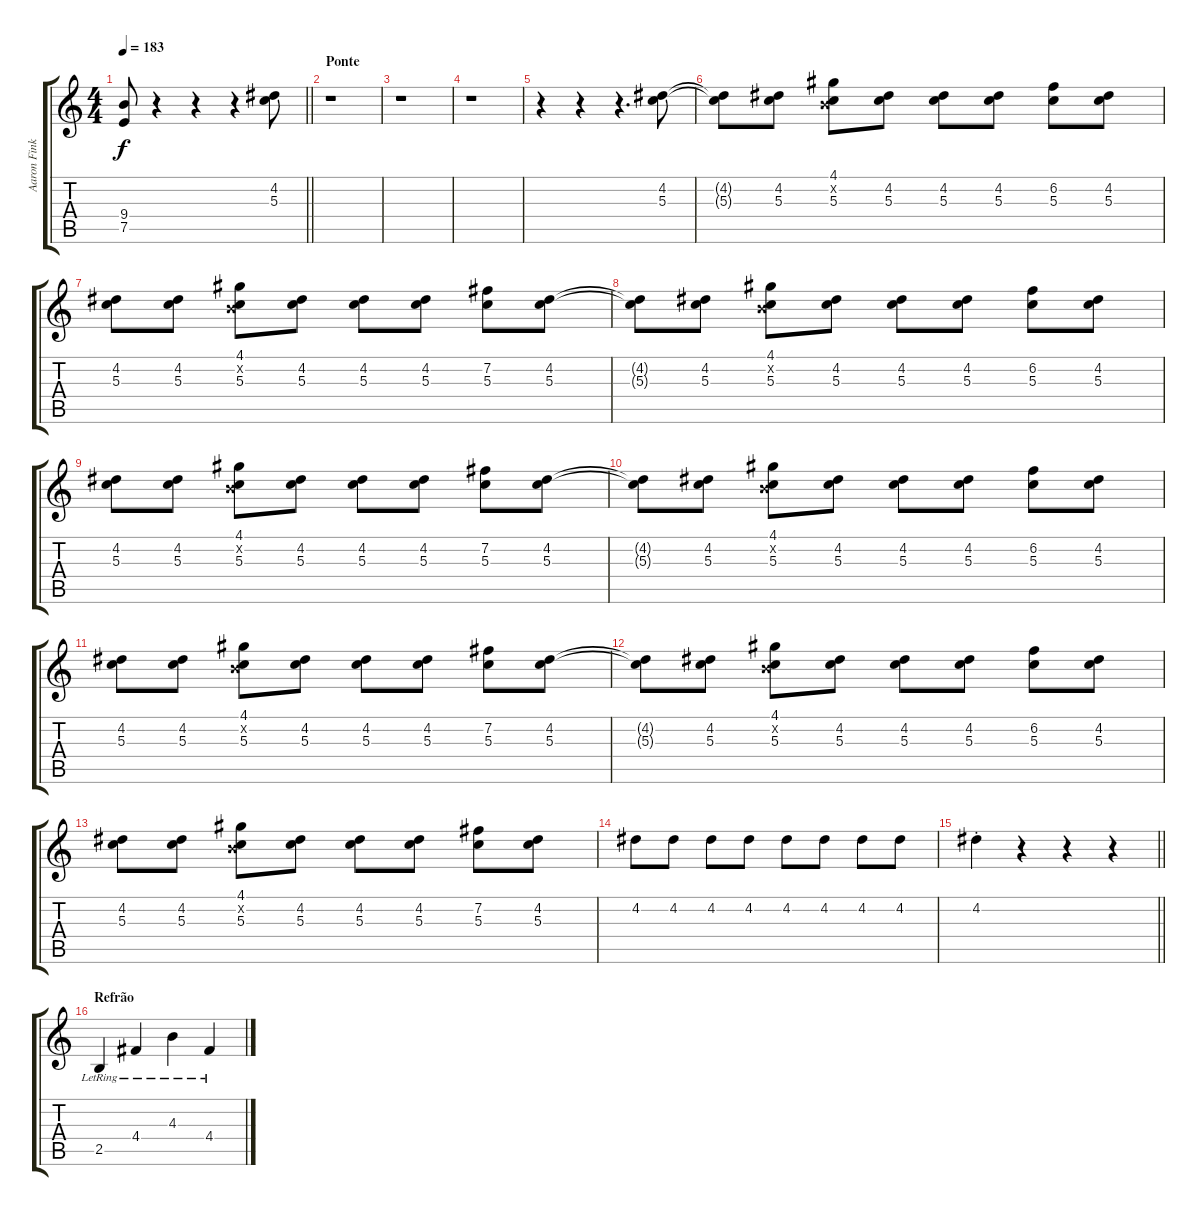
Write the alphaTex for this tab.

\track ("Aaron Fink" "Aaron Fink") {instrument overdrivenguitar}
\staff {score tabs}
\tuning (E4 B3 G3 D3 A2 E2) {hide}
\ts (4 4)
\tempo 183
\clef g2
\barLineRight lightlight
\ks c
(9.4 7.5).8{dy f} r.4 r.4 r.4 (4.2 5.3).8 |
\section ("" "Ponte")
r.1 |
r.1 |
r.1 |
r.4 r.4 r.4{d} (4.2 5.3).8 |
(4.2{t} 5.3{t}).8 (4.2 5.3).8 (4.1 0.2{x} 5.3).8 (4.2 5.3).8 (4.2 5.3).8 (4.2 5.3).8 (6.2 5.3).8 (4.2 5.3).8 |
(4.2 5.3).8 (4.2 5.3).8 (4.1 0.2{x} 5.3).8 (4.2 5.3).8 (4.2 5.3).8 (4.2 5.3).8 (7.2 5.3).8 (4.2 5.3).8 |
(4.2{t} 5.3{t}).8 (4.2 5.3).8 (4.1 0.2{x} 5.3).8 (4.2 5.3).8 (4.2 5.3).8 (4.2 5.3).8 (6.2 5.3).8 (4.2 5.3).8 |
(4.2 5.3).8 (4.2 5.3).8 (4.1 0.2{x} 5.3).8 (4.2 5.3).8 (4.2 5.3).8 (4.2 5.3).8 (7.2 5.3).8 (4.2 5.3).8 |
(4.2{t} 5.3{t}).8 (4.2 5.3).8 (4.1 0.2{x} 5.3).8 (4.2 5.3).8 (4.2 5.3).8 (4.2 5.3).8 (6.2 5.3).8 (4.2 5.3).8 |
(4.2 5.3).8 (4.2 5.3).8 (4.1 0.2{x} 5.3).8 (4.2 5.3).8 (4.2 5.3).8 (4.2 5.3).8 (7.2 5.3).8 (4.2 5.3).8 |
(4.2{t} 5.3{t}).8 (4.2 5.3).8 (4.1 0.2{x} 5.3).8 (4.2 5.3).8 (4.2 5.3).8 (4.2 5.3).8 (6.2 5.3).8 (4.2 5.3).8 |
(4.2 5.3).8 (4.2 5.3).8 (4.1 0.2{x} 5.3).8 (4.2 5.3).8 (4.2 5.3).8 (4.2 5.3).8 (7.2 5.3).8 (4.2 5.3).8 |
4.2.8 4.2.8 4.2.8 4.2.8 4.2.8 4.2.8 4.2.8 4.2.8 |
\barLineRight lightlight
4.2{st}.4 r.4 r.4 r.4 |
\section ("" "Refrão")
2.5{lr}.4{volume 16 instrument electricguitarclean} 4.4{lr}.4 4.3{lr}.4 4.4{lr}.4
